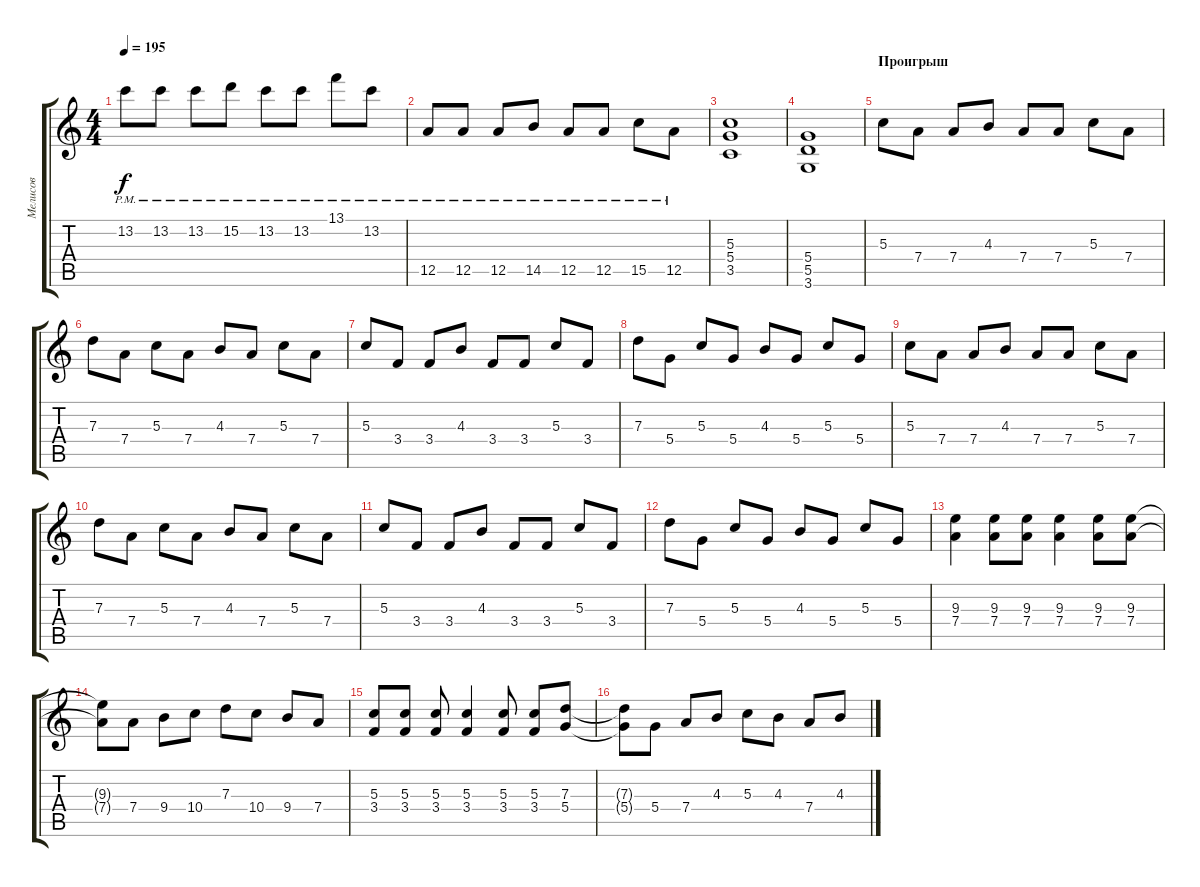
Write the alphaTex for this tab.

\track ("Мелисов" "Мелисов") {instrument distortionguitar}
\staff {score tabs}
\tuning (E4 B3 G3 D3 A2 E2) {hide}
\ts (4 4)
\tempo 195
\clef g2
\ks c
13.2{pm}.8{dy f} 13.2{pm}.8 13.2{pm}.8 15.2{pm}.8 13.2{pm}.8 13.2{pm}.8 13.1{pm}.8 13.2{pm}.8 |
12.5{pm}.8 12.5{pm}.8 12.5{pm}.8 14.5{pm}.8 12.5{pm}.8 12.5{pm}.8 15.5{pm}.8 12.5{pm}.8 |
(5.3 5.4 3.5).1 |
(5.4 5.5 3.6).1 |
\section ("" "Проигрыш")
5.3.8 7.4.8 7.4.8 4.3.8 7.4.8 7.4.8 5.3.8 7.4.8 |
7.3.8 7.4.8 5.3.8 7.4.8 4.3.8 7.4.8 5.3.8 7.4.8 |
5.3.8 3.4.8 3.4.8 4.3.8 3.4.8 3.4.8 5.3.8 3.4.8 |
7.3.8 5.4.8 5.3.8 5.4.8 4.3.8 5.4.8 5.3.8 5.4.8 |
5.3.8 7.4.8 7.4.8 4.3.8 7.4.8 7.4.8 5.3.8 7.4.8 |
7.3.8 7.4.8 5.3.8 7.4.8 4.3.8 7.4.8 5.3.8 7.4.8 |
5.3.8 3.4.8 3.4.8 4.3.8 3.4.8 3.4.8 5.3.8 3.4.8 |
7.3.8 5.4.8 5.3.8 5.4.8 4.3.8 5.4.8 5.3.8 5.4.8 |
(9.3 7.4).4 (9.3 7.4).8 (9.3 7.4).8 (9.3 7.4).4 (9.3 7.4).8 (9.3 7.4).8 |
(9.3{t} 7.4{t}).8 7.4.8 9.4.8 10.4.8 7.3.8 10.4.8 9.4.8 7.4.8 |
(5.3 3.4).8 (5.3 3.4).8 (5.3 3.4).8 (5.3 3.4).4 (5.3 3.4).8 (5.3 3.4).8 (7.3 5.4).8 |
(7.3{t} 5.4{t}).8 5.4.8 7.4.8 4.3.8 5.3.8 4.3.8 7.4.8 4.3.8
